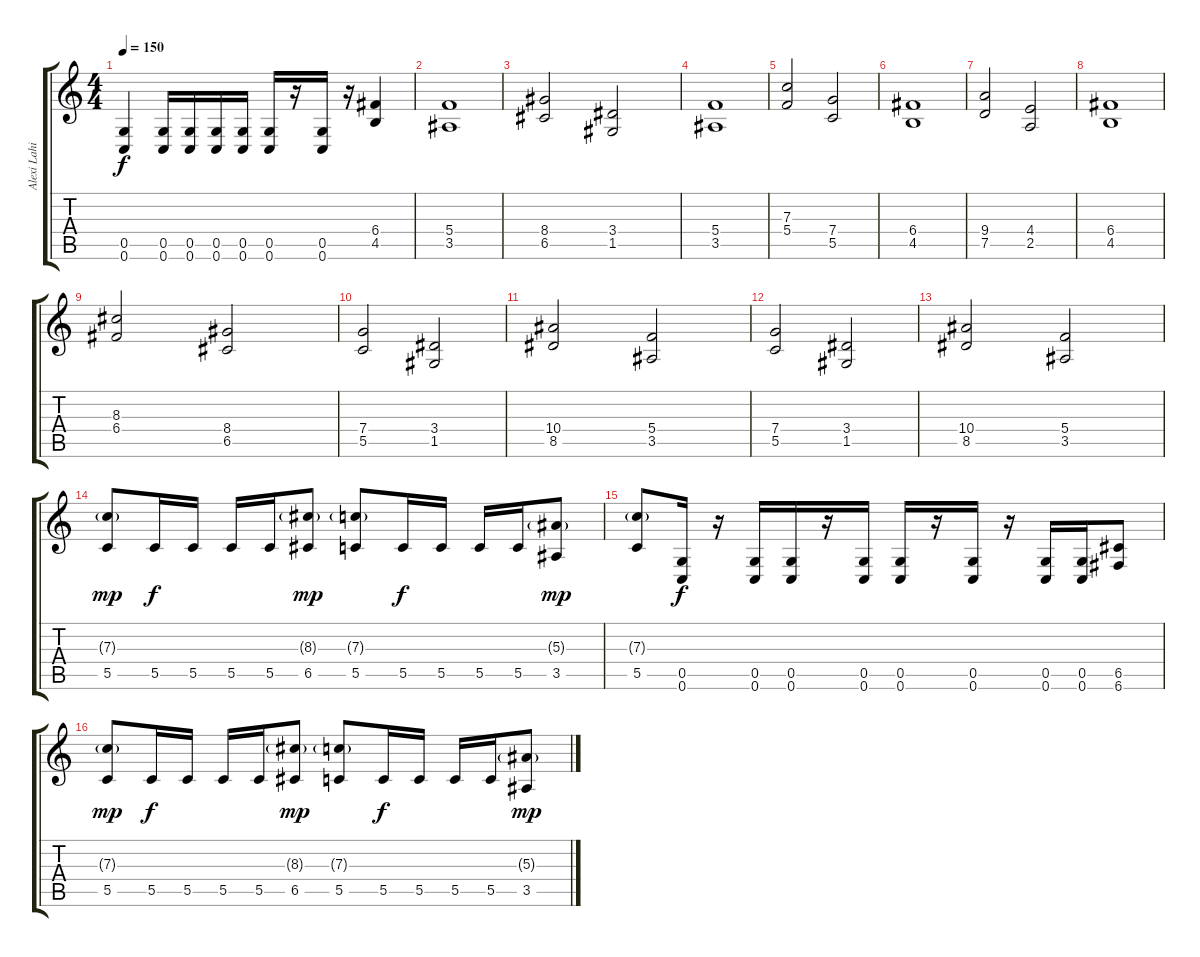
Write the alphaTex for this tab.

\track ("Alexi Lahio" "Alexi Lahi") {instrument distortionguitar}
\staff {score tabs}
\tuning (D4 A3 F3 C3 G2 C2) {hide}
\ts (4 4)
\tempo 150
\clef g2
\ks c
(0.5 0.6).4{dy f} (0.5 0.6).16 (0.5 0.6).16 (0.5 0.6).16 (0.5 0.6).16 (0.5 0.6).16 r.16 (0.5 0.6).16 r.16 (6.4 4.5).4 |
(5.4 3.5).1 |
(8.4 6.5).2 (3.4 1.5).2 |
(5.4 3.5).1 |
(7.3 5.4).2 (7.4 5.5).2 |
(6.4 4.5).1 |
(9.4 7.5).2 (4.4 2.5).2 |
(6.4 4.5).1 |
(8.3 6.4).2 (8.4 6.5).2 |
(7.4 5.5).2 (3.4 1.5).2 |
(10.4 8.5).2 (5.4 3.5).2 |
(7.4 5.5).2 (3.4 1.5).2 |
(10.4 8.5).2 (5.4 3.5).2 |
(7.3{g} 5.5).8{dy mp} 5.5.16{dy f} 5.5.16 5.5.16 5.5.16 (8.3{g} 6.5).8{dy mp} (7.3{g} 5.5).8 5.5.16{dy f} 5.5.16 5.5.16 5.5.16 (5.3{g} 3.5).8{dy mp} |
(7.3{g} 5.5).8 (0.5 0.6).16{dy f} r.16 (0.5 0.6).16 (0.5 0.6).16 r.16 (0.5 0.6).16 (0.5 0.6).16 r.16 (0.5 0.6).16 r.16 (0.5 0.6).16 (0.5 0.6).16 (6.5 6.6).8 |
(7.3{g} 5.5).8{dy mp} 5.5.16{dy f} 5.5.16 5.5.16 5.5.16 (8.3{g} 6.5).8{dy mp} (7.3{g} 5.5).8 5.5.16{dy f} 5.5.16 5.5.16 5.5.16 (5.3{g} 3.5).8{dy mp}
